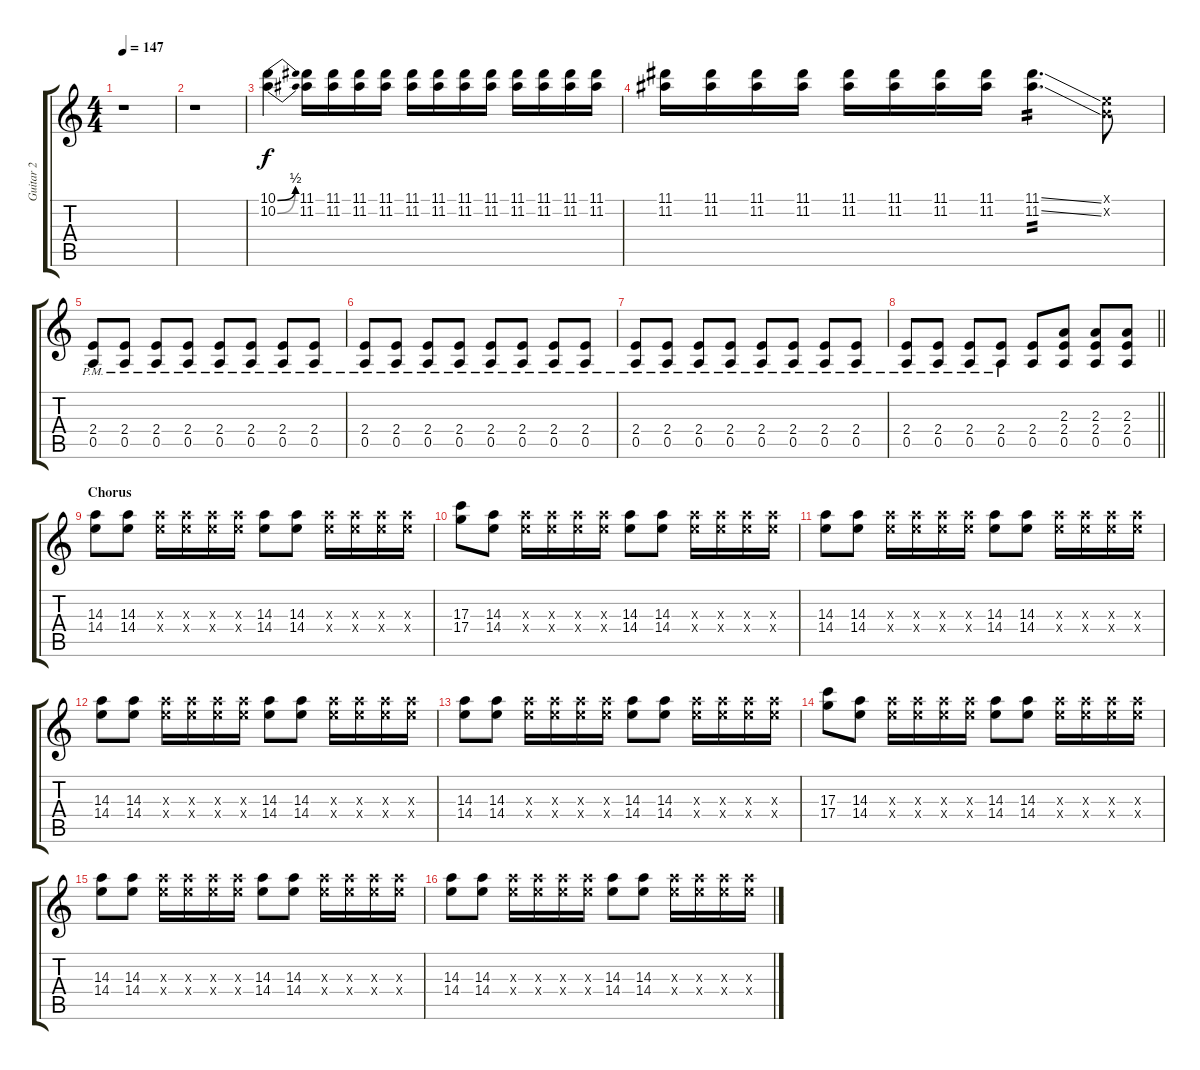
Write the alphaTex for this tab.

\track ("Guitar 2" "Guitar 2") {instrument overdrivenguitar}
\staff {score tabs}
\tuning (E4 B3 G3 D3 A2 E2) {hide}
\ts (4 4)
\tempo 147
\clef g2
\ks c
r.1{dy f} |
r.1 |
(10.1{be (bend 0 0 60 2)} 10.2{be (bend 0 0 60 2)}).4 (11.1 11.2).16 (11.1 11.2).16 (11.1 11.2).16 (11.1 11.2).16 (11.1 11.2).16 (11.1 11.2).16 (11.1 11.2).16 (11.1 11.2).16 (11.1 11.2).16 (11.1 11.2).16 (11.1 11.2).16 (11.1 11.2).16 |
(11.1 11.2).16 (11.1 11.2).16 (11.1 11.2).16 (11.1 11.2).16 (11.1 11.2).16 (11.1 11.2).16 (11.1 11.2).16 (11.1 11.2).16 (11.1{ss} 11.2{ss}).4{d tp 2} (0.1{x} 0.2{x}).8 |
(2.4{pm} 0.5{pm}).8 (2.4{pm} 0.5{pm}).8 (2.4{pm} 0.5{pm}).8 (2.4{pm} 0.5{pm}).8 (2.4{pm} 0.5{pm}).8 (2.4{pm} 0.5{pm}).8 (2.4{pm} 0.5{pm}).8 (2.4{pm} 0.5{pm}).8 |
(2.4{pm} 0.5{pm}).8 (2.4{pm} 0.5{pm}).8 (2.4{pm} 0.5{pm}).8 (2.4{pm} 0.5{pm}).8 (2.4{pm} 0.5{pm}).8 (2.4{pm} 0.5{pm}).8 (2.4{pm} 0.5{pm}).8 (2.4{pm} 0.5{pm}).8 |
(2.4{pm} 0.5{pm}).8 (2.4{pm} 0.5{pm}).8 (2.4{pm} 0.5{pm}).8 (2.4{pm} 0.5{pm}).8 (2.4{pm} 0.5{pm}).8 (2.4{pm} 0.5{pm}).8 (2.4{pm} 0.5{pm}).8 (2.4{pm} 0.5{pm}).8 |
\barLineRight lightlight
(2.4{pm} 0.5{pm}).8 (2.4{pm} 0.5{pm}).8 (2.4{pm} 0.5{pm}).8 (2.4 0.5{pm}).8 (2.4 0.5).8 (2.3 2.4 0.5).8 (2.3 2.4 0.5).8 (2.3 2.4 0.5).8 |
\section ("" "Chorus")
(14.3 14.4).8 (14.3 14.4).8 (14.3{x} 14.4{x}).16 (14.3{x} 14.4{x}).16 (14.3{x} 14.4{x}).16 (14.3{x} 14.4{x}).16 (14.3 14.4).8 (14.3 14.4).8 (14.3{x} 14.4{x}).16 (14.3{x} 14.4{x}).16 (14.3{x} 14.4{x}).16 (14.3{x} 14.4{x}).16 |
(17.3 17.4).8 (14.3 14.4).8 (14.3{x} 14.4{x}).16 (14.3{x} 14.4{x}).16 (14.3{x} 14.4{x}).16 (14.3{x} 14.4{x}).16 (14.3 14.4).8 (14.3 14.4).8 (14.3{x} 14.4{x}).16 (14.3{x} 14.4{x}).16 (14.3{x} 14.4{x}).16 (14.3{x} 14.4{x}).16 |
(14.3 14.4).8 (14.3 14.4).8 (14.3{x} 14.4{x}).16 (14.3{x} 14.4{x}).16 (14.3{x} 14.4{x}).16 (14.3{x} 14.4{x}).16 (14.3 14.4).8 (14.3 14.4).8 (14.3{x} 14.4{x}).16 (14.3{x} 14.4{x}).16 (14.3{x} 14.4{x}).16 (14.3{x} 14.4{x}).16 |
(14.3 14.4).8 (14.3 14.4).8 (14.3{x} 14.4{x}).16 (14.3{x} 14.4{x}).16 (14.3{x} 14.4{x}).16 (14.3{x} 14.4{x}).16 (14.3 14.4).8 (14.3 14.4).8 (14.3{x} 14.4{x}).16 (14.3{x} 14.4{x}).16 (14.3{x} 14.4{x}).16 (14.3{x} 14.4{x}).16 |
(14.3 14.4).8 (14.3 14.4).8 (14.3{x} 14.4{x}).16 (14.3{x} 14.4{x}).16 (14.3{x} 14.4{x}).16 (14.3{x} 14.4{x}).16 (14.3 14.4).8 (14.3 14.4).8 (14.3{x} 14.4{x}).16 (14.3{x} 14.4{x}).16 (14.3{x} 14.4{x}).16 (14.3{x} 14.4{x}).16 |
(17.3 17.4).8 (14.3 14.4).8 (14.3{x} 14.4{x}).16 (14.3{x} 14.4{x}).16 (14.3{x} 14.4{x}).16 (14.3{x} 14.4{x}).16 (14.3 14.4).8 (14.3 14.4).8 (14.3{x} 14.4{x}).16 (14.3{x} 14.4{x}).16 (14.3{x} 14.4{x}).16 (14.3{x} 14.4{x}).16 |
(14.3 14.4).8 (14.3 14.4).8 (14.3{x} 14.4{x}).16 (14.3{x} 14.4{x}).16 (14.3{x} 14.4{x}).16 (14.3{x} 14.4{x}).16 (14.3 14.4).8 (14.3 14.4).8 (14.3{x} 14.4{x}).16 (14.3{x} 14.4{x}).16 (14.3{x} 14.4{x}).16 (14.3{x} 14.4{x}).16 |
(14.3 14.4).8 (14.3 14.4).8 (14.3{x} 14.4{x}).16 (14.3{x} 14.4{x}).16 (14.3{x} 14.4{x}).16 (14.3{x} 14.4{x}).16 (14.3 14.4).8 (14.3 14.4).8 (14.3{x} 14.4{x}).16 (14.3{x} 14.4{x}).16 (14.3{x} 14.4{x}).16 (14.3{x} 14.4{x}).16
